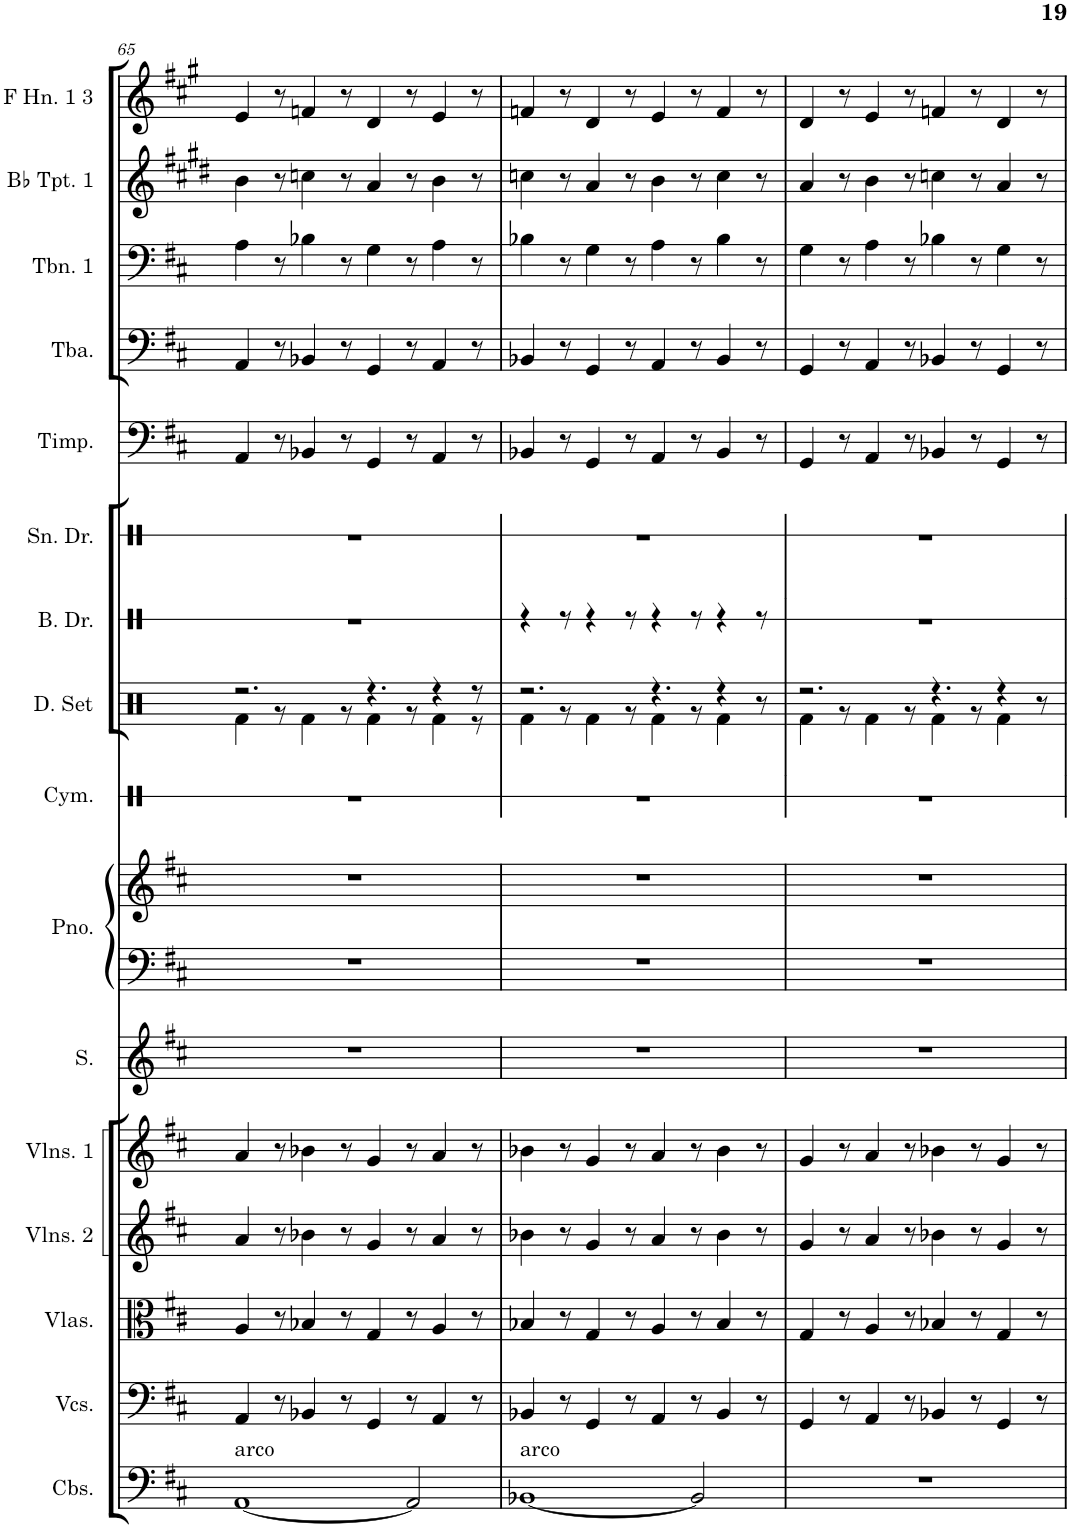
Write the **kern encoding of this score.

**kern	**kern	**kern	**kern	**kern	**kern	**kern	**kern	**kern	**kern	**kern	**kern	**kern	**kern	**kern	**kern	**kern
*part16	*part15	*part14	*part13	*part12	*part11	*part10	*part10	*part9	*part8	*part7	*part6	*part5	*part4	*part3	*part2	*part1
*staff17	*staff16	*staff15	*staff14	*staff13	*staff12	*staff11	*staff10	*staff9	*staff8	*staff7	*staff6	*staff5	*staff4	*staff3	*staff2	*staff1
*I"Contrabasses	*I"Violoncellos	*I"Violas	*I"Violins 2	*I"Violins 1	*I"Soprano	*I"Piano	*	*I"Cymbal	*I"Drumset	*I"Bass Drum	*I"Snare Drum	*I"Timpani	*I"Tuba	*I"Trombone 1	*I"Bb Trumpet 1	*I"F Horn 1 &amp; 3
*I'Cbs.	*I'Vcs.	*I'Vlas.	*I'Vlns. 2	*I'Vlns. 1	*I'S.	*I'Pno.	*	*I'Cym.	*I'D. Set	*I'B. Dr.	*I'Sn. Dr.	*I'Timp.	*I'Tba.	*I'Tbn. 1	*I'Bb Tpt. 1	*I'F Hn. 1 3
!!LO:PB:g=z
*clefF4	*clefF4	*clefC3	*clefG2	*clefG2	*clefG2	*clefF4	*clefG2	*clefX	*clefX	*clefX	*clefX	*clefF4	*clefF4	*clefF4	*clefG2	*clefG2
*Trd7c12	*	*	*	*	*	*	*	*	*	*	*	*	*	*	*Trd1c2	*Trd4c7
*k[f#c#]	*k[f#c#]	*k[f#c#]	*k[f#c#]	*k[f#c#]	*k[f#c#]	*k[f#c#]	*k[f#c#]	*k[]	*k[]	*k[]	*k[]	*k[f#c#]	*k[f#c#]	*k[f#c#]	*k[f#c#g#d#]	*k[f#c#g#]
*M12/8	*M12/8	*M12/8	*M12/8	*M12/8	*M12/8	*M12/8	*M12/8	*M12/8	*M12/8	*M12/8	*M12/8	*M12/8	*M12/8	*M12/8	*M12/8	*M12/8
=65	=65	=65	=65	=65	=65	=65	=65	=65	=65	=65	=65	=65	=65	=65	=65	=65
*	*	*	*	*	*	*	*	*	*^	*	*	*	*	*	*	*
!LO:TX:a:t=arco	!	!	!	!	!	!	!	!	!	!	!	!	!	!	!	!	!
[1AA	4AA/	4A/	4a/	4a/	1.r	1.r	1.r	1.r	2.r	4Rf\	1.r	1.r	4AA/	4AA/	4A\	4b\	4e/
.	8r	8r	8r	8r	.	.	.	.	.	8r	.	.	8r	8r	8r	8r	8r
.	4BB-X/	4B-X/	4b-X\	4b-X\	.	.	.	.	.	4Rf\	.	.	4BB-X/	4BB-X/	4B-X\	4ccn\	4fn/
.	8r	8r	8r	8r	.	.	.	.	.	8r	.	.	8r	8r	8r	8r	8r
.	4GG/	4G/	4g/	4g/	.	.	.	.	4.r	4Rf\	.	.	4GG/	4GG/	4G\	4a/	4d/
2AA/]	8r	8r	8r	8r	.	.	.	.	.	8r	.	.	8r	8r	8r	8r	8r
.	4AA/	4A/	4a/	4a/	.	.	.	.	4r	4Rf\	.	.	4AA/	4AA/	4A\	4b\	4e/
.	8r	8r	8r	8r	.	.	.	.	8r	8r	.	.	8r	8r	8r	8r	8r
=66	=66	=66	=66	=66	=66	=66	=66	=66	=66	=66	=66	=66	=66	=66	=66	=66	=66
!LO:TX:a:t=arco	!	!	!	!	!	!	!	!	!	!	!	!	!	!	!	!	!
[1BB-X	4BB-X/	4B-X/	4b-X\	4b-X\	1.r	1.r	1.r	1.r	2.r	4Rf\	4r	1.r	4BB-X/	4BB-X/	4B-X\	4ccn\	4fn/
.	8r	8r	8r	8r	.	.	.	.	.	8r	8r	.	8r	8r	8r	8r	8r
.	4GG/	4G/	4g/	4g/	.	.	.	.	.	4Rf\	4r	.	4GG/	4GG/	4G\	4a/	4d/
.	8r	8r	8r	8r	.	.	.	.	.	8r	8r	.	8r	8r	8r	8r	8r
.	4AA/	4A/	4a/	4a/	.	.	.	.	4.r	4Rf\	4r	.	4AA/	4AA/	4A\	4b\	4e/
2BB-/]	8r	8r	8r	8r	.	.	.	.	.	8r	8r	.	8r	8r	8r	8r	8r
.	4BB-/	4B-/	4b-\	4b-\	.	.	.	.	4r	4Rf\	4r	.	4BB-/	4BB-/	4B-\	4cc\	4f/
.	8r	8r	8r	8r	.	.	.	.	8r	8ryy	8r	.	8r	8r	8r	8r	8r
=67	=67	=67	=67	=67	=67	=67	=67	=67	=67	=67	=67	=67	=67	=67	=67	=67	=67
1.r	4GG/	4G/	4g/	4g/	1.r	1.r	1.r	1.r	2.r	4Rf\	1.r	1.r	4GG/	4GG/	4G\	4a/	4d/
.	8r	8r	8r	8r	.	.	.	.	.	8r	.	.	8r	8r	8r	8r	8r
.	4AA/	4A/	4a/	4a/	.	.	.	.	.	4Rf\	.	.	4AA/	4AA/	4A\	4b\	4e/
.	8r	8r	8r	8r	.	.	.	.	.	8r	.	.	8r	8r	8r	8r	8r
.	4BB-X/	4B-X/	4b-X\	4b-X\	.	.	.	.	4.r	4Rf\	.	.	4BB-X/	4BB-X/	4B-X\	4ccn\	4fn/
.	8r	8r	8r	8r	.	.	.	.	.	8r	.	.	8r	8r	8r	8r	8r
.	4GG/	4G/	4g/	4g/	.	.	.	.	4r	4Rf\	.	.	4GG/	4GG/	4G\	4a/	4d/
.	8r	8r	8r	8r	.	.	.	.	8r	8ryy	.	.	8r	8r	8r	8r	8r
*	*	*	*	*	*	*	*	*	*v	*v	*	*	*	*	*	*	*
=	=	=	=	=	=	=	=	=	=	=	=	=	=	=	=	=
*-	*-	*-	*-	*-	*-	*-	*-	*-	*-	*-	*-	*-	*-	*-	*-	*-
